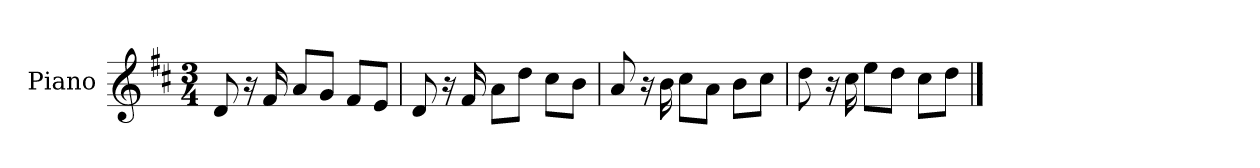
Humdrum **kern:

**kern
*part1
*staff1
*I"Piano
*I'P-no
*clefG2
*k[f#c#]
*M3/4
*MM187
=1
8d/
16r
16f#/
8a/L
8g/J
8f#/L
8e/J
=2
8d/
16r
16f#/
8a\L
8dd\J
8cc#\L
8b\J
=3
8a/
16r
16b\
8cc#\L
8a\J
8b\L
8cc#\J
=4
8dd\
16r
16cc#\
8ee\L
8dd\J
8cc#\L
8dd\J
==
*-
